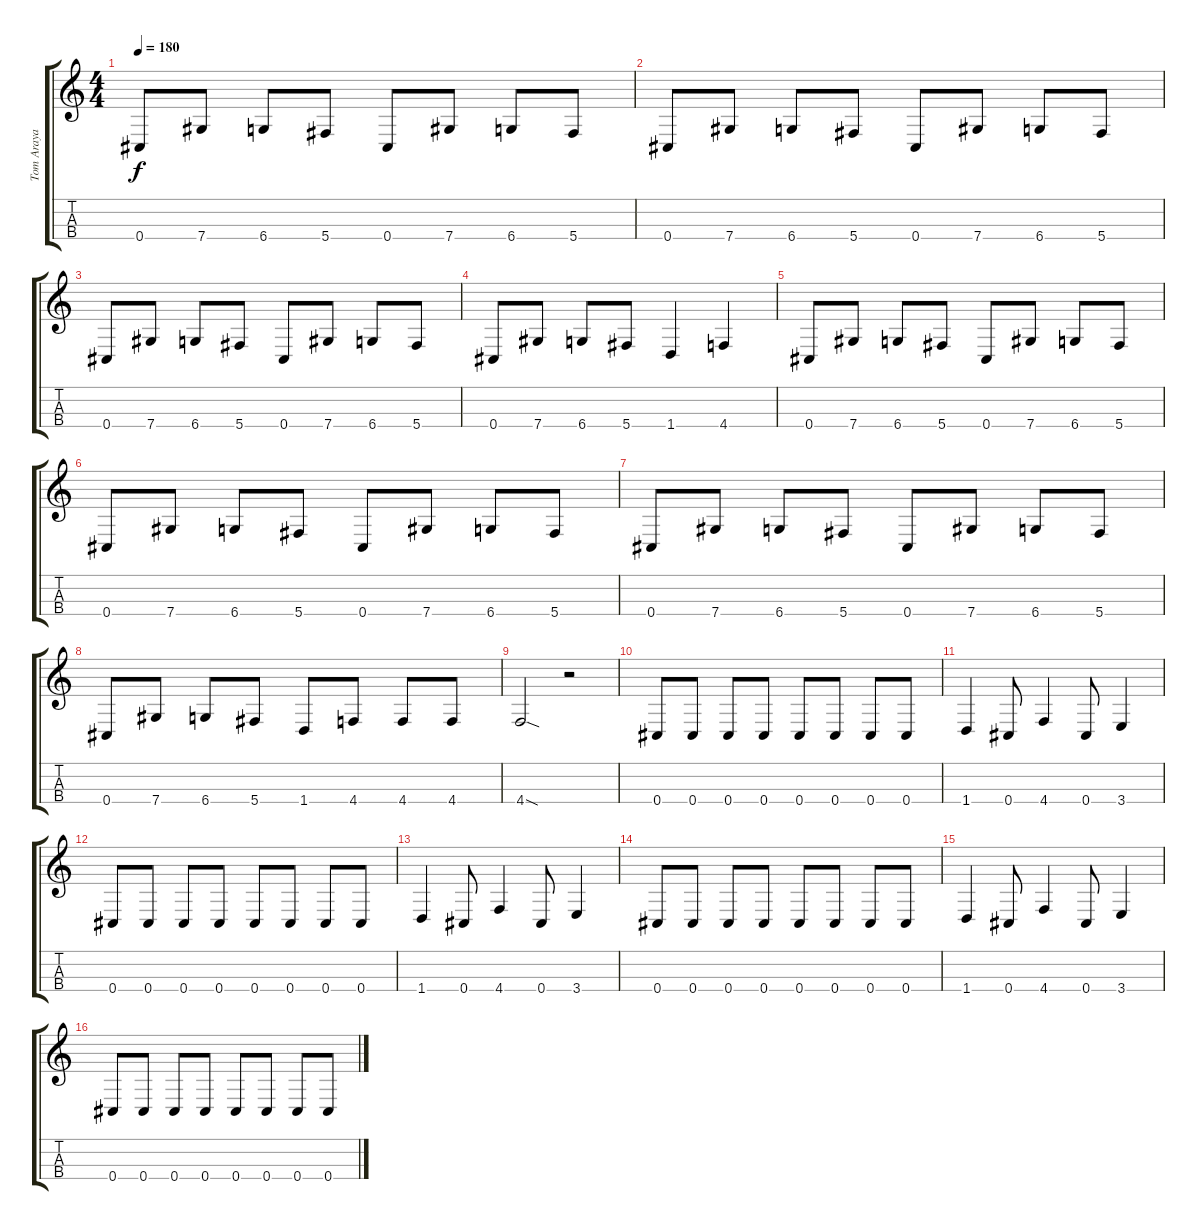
\track ("Tom Araya" "Tom Araya") {instrument electricbassfinger}
\staff {score tabs}
\tuning (E3 B2 Gb2 Db2) {hide}
\ts (4 4)
\tempo 180
\clef g2
\ks c
0.4.8{dy f} 7.4.8 6.4.8 5.4.8 0.4.8 7.4.8 6.4.8 5.4.8 |
0.4.8 7.4.8 6.4.8 5.4.8 0.4.8 7.4.8 6.4.8 5.4.8 |
0.4.8 7.4.8 6.4.8 5.4.8 0.4.8 7.4.8 6.4.8 5.4.8 |
0.4.8 7.4.8 6.4.8 5.4.8 1.4.4 4.4.4 |
0.4.8 7.4.8 6.4.8 5.4.8 0.4.8 7.4.8 6.4.8 5.4.8 |
0.4.8 7.4.8 6.4.8 5.4.8 0.4.8 7.4.8 6.4.8 5.4.8 |
0.4.8 7.4.8 6.4.8 5.4.8 0.4.8 7.4.8 6.4.8 5.4.8 |
0.4.8 7.4.8 6.4.8 5.4.8 1.4.8 4.4.8 4.4.8 4.4.8 |
4.4{sod}.2 r.2 |
0.4.8 0.4.8 0.4.8 0.4.8 0.4.8 0.4.8 0.4.8 0.4.8 |
1.4.4 0.4.8 4.4.4 0.4.8 3.4.4 |
0.4.8 0.4.8 0.4.8 0.4.8 0.4.8 0.4.8 0.4.8 0.4.8 |
1.4.4 0.4.8 4.4.4 0.4.8 3.4.4 |
0.4.8 0.4.8 0.4.8 0.4.8 0.4.8 0.4.8 0.4.8 0.4.8 |
1.4.4 0.4.8 4.4.4 0.4.8 3.4.4 |
0.4.8 0.4.8 0.4.8 0.4.8 0.4.8 0.4.8 0.4.8 0.4.8
